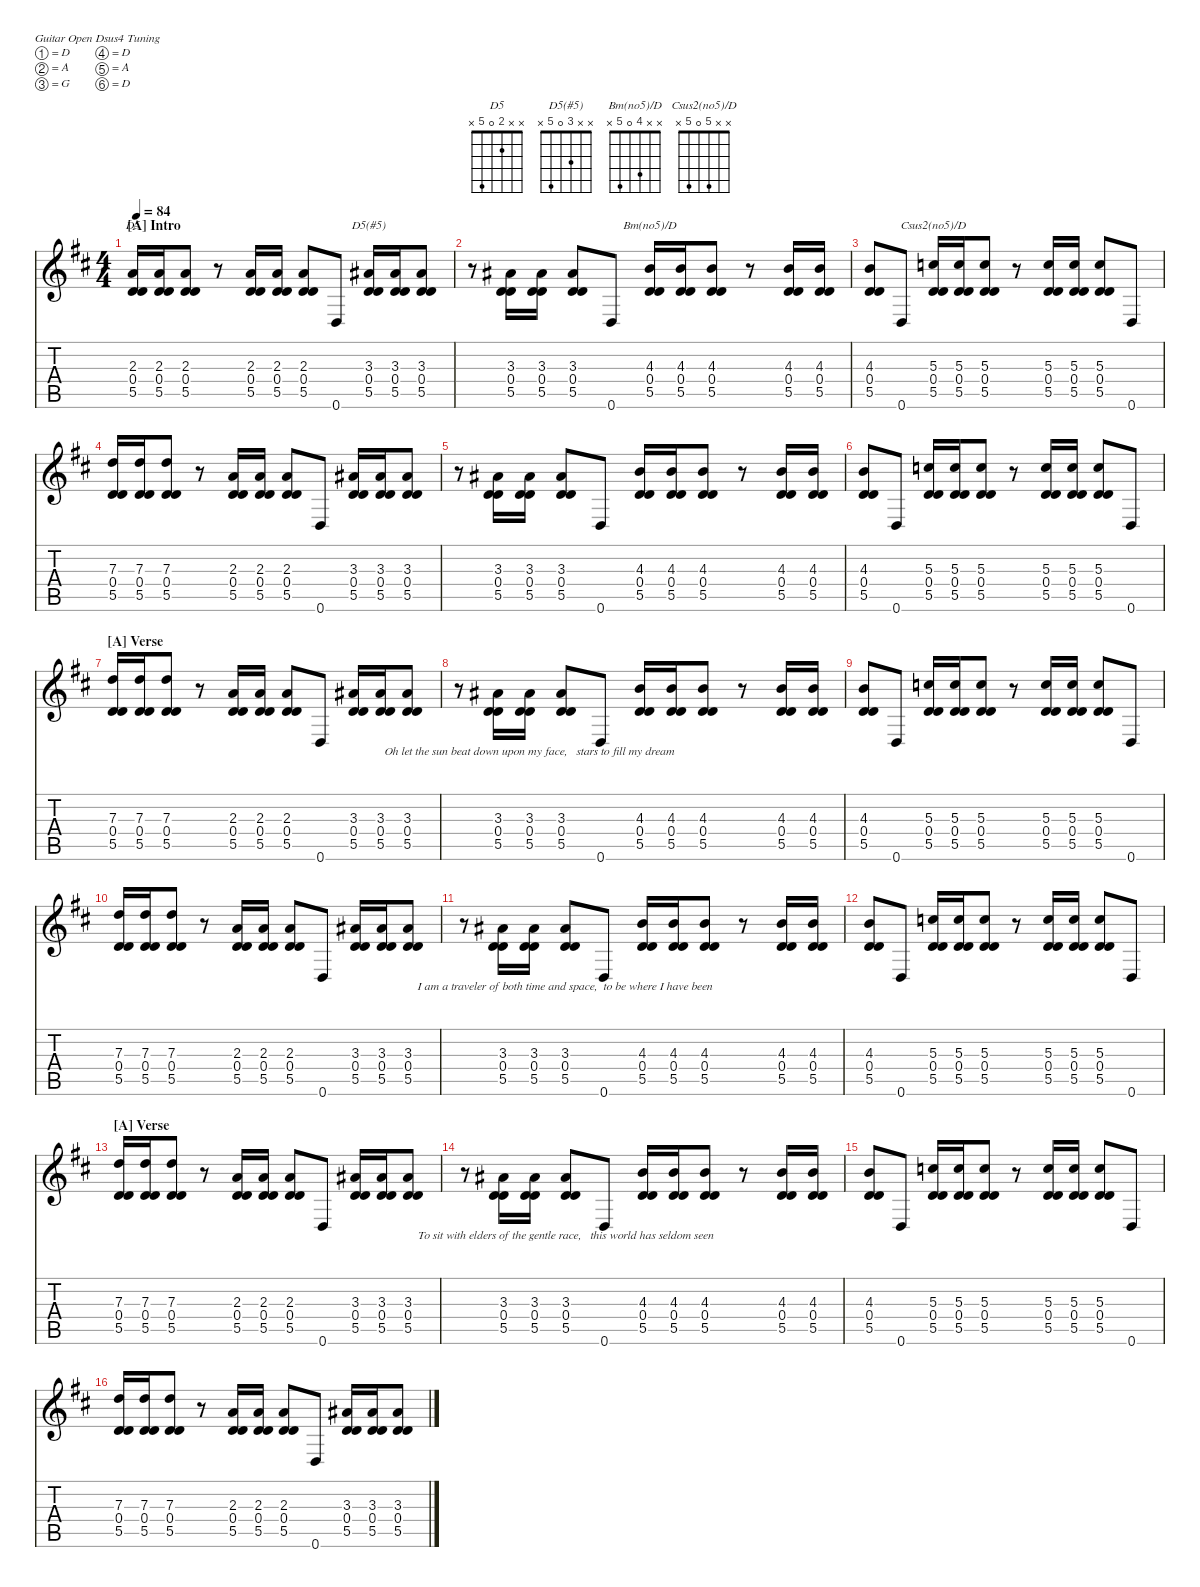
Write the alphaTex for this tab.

\hideDynamics
\bracketExtendMode nobrackets
\singleTrackTrackNamePolicy hidden
\multiTrackTrackNamePolicy hidden
\otherSystemsTrackNameOrientation horizontal
\track ("Dadgad" "E-Gt") {solo instrument distortionguitar}
\staff {score tabs}
\tuning (D4 A3 G3 D3 A2 D2)
\chord ("D5" x x 2 0 5 x) {showfingering false}
\chord ("D5(#5)" x x 3 0 5 x) {showfingering false}
\chord ("Bm(no5)/D" x x 4 0 5 x) {showfingering false}
\chord ("Csus2(no5)/D" x x 5 0 5 x) {showfingering false}
\ts (4 4)
\beaming (8 2 2 2 2)
\section ("A" "Intro")
\tempo 84
\clef g2
\scale
0.38829
\ks d
(2.3{acc forcenatural} 0.4{acc forcenatural} 5.5{acc forcenatural}).16{ch "D5" dy f instrument distortionguitar beam Up} (2.3{acc forcenatural} 0.4{acc forcenatural} 5.5{acc forcenatural}).16{beam Up} (2.3{acc forcenatural} 0.4{acc forcenatural} 5.5{acc forcenatural}).8{beam Up} r.8{beam Up} (2.3{acc forcenatural} 0.4{acc forcenatural} 5.5{acc forcenatural}).16{beam Up} (2.3{acc forcenatural} 0.4{acc forcenatural} 5.5{acc forcenatural}).16{beam Up} (2.3{acc forcenatural} 5.5{acc forcenatural} 0.4{acc forcenatural}).8{beam Up} 0.6{acc forcenatural}.8{beam Up} (3.3{acc #} 0.4{acc forcenatural} 5.5{acc forcenatural}).16{ch "D5(#5)" beam Up} (3.3{acc #} 0.4{acc forcenatural} 5.5{acc forcenatural}).16{beam Up} (3.3{acc #} 0.4{acc forcenatural} 5.5{acc forcenatural}).8{beam Up} |
\scale
0.312789 r.8{beam Down} (3.3{acc #} 0.4{acc forcenatural} 5.5{acc forcenatural}).16{beam Up} (3.3{acc #} 0.4{acc forcenatural} 5.5{acc forcenatural}).16{beam Up} (3.3{acc #} 0.4{acc forcenatural} 5.5{acc forcenatural}).8{beam Up} 0.6{acc forcenatural}.8{beam Up} (4.3{acc forcenatural} 0.4{acc forcenatural} 5.5{acc forcenatural}).16{ch "Bm(no5)/D" beam Up} (4.3{acc forcenatural} 0.4{acc forcenatural} 5.5{acc forcenatural}).16{beam Up} (4.3{acc forcenatural} 0.4{acc forcenatural} 5.5{acc forcenatural}).8{beam Up} r.8{beam Up} (4.3{acc forcenatural} 0.4{acc forcenatural} 5.5{acc forcenatural}).16{beam Up} (4.3{acc forcenatural} 0.4{acc forcenatural} 5.5{acc forcenatural}).16{beam Up} |
\scale
0.298921 (4.3{acc forcenatural} 0.4{acc forcenatural} 5.5{acc forcenatural}).8{beam Up} 0.6{acc forcenatural}.8{beam Up} (5.3{acc forcenatural} 0.4{acc forcenatural} 5.5{acc forcenatural}).16{ch "Csus2(no5)/D" beam Up} (5.3{acc forcenatural} 0.4{acc forcenatural} 5.5{acc forcenatural}).16{beam Up} (5.3{acc forcenatural} 0.4{acc forcenatural} 5.5{acc forcenatural}).8{beam Up} r.8{beam Up} (5.3{acc forcenatural} 0.4{acc forcenatural} 5.5{acc forcenatural}).16{beam Up} (5.3{acc forcenatural} 0.4{acc forcenatural} 5.5{acc forcenatural}).16{beam Up} (5.3{acc forcenatural} 0.4{acc forcenatural} 5.5{acc forcenatural}).8{beam Up} 0.6{acc forcenatural}.8{beam Up} |
\scale
0.338333 (7.3{acc forcenatural} 0.4{acc forcenatural} 5.5{acc forcenatural}).16{beam Up} (7.3{acc forcenatural} 0.4{acc forcenatural} 5.5{acc forcenatural}).16{beam Up} (7.3{acc forcenatural} 0.4{acc forcenatural} 5.5{acc forcenatural}).8{beam Up} r.8{beam Up} (2.3{acc forcenatural} 0.4{acc forcenatural} 5.5{acc forcenatural}).16{beam Up} (2.3{acc forcenatural} 0.4{acc forcenatural} 5.5{acc forcenatural}).16{beam Up} (2.3{acc forcenatural} 0.4{acc forcenatural} 5.5{acc forcenatural}).8{beam Up} 0.6{acc forcenatural}.8{beam Up} (3.3{acc #} 0.4{acc forcenatural} 5.5{acc forcenatural}).16{beam Up} (3.3{acc #} 0.4{acc forcenatural} 5.5{acc forcenatural}).16{beam Up} (3.3{acc #} 0.4{acc forcenatural} 5.5{acc forcenatural}).8{beam Up} |
\scale
0.338333 r.8{beam Down} (3.3{acc #} 0.4{acc forcenatural} 5.5{acc forcenatural}).16{beam Up} (3.3{acc #} 0.4{acc forcenatural} 5.5{acc forcenatural}).16{beam Up} (3.3{acc #} 0.4{acc forcenatural} 5.5{acc forcenatural}).8{beam Up} 0.6{acc forcenatural}.8{beam Up} (4.3{acc forcenatural} 0.4{acc forcenatural} 5.5{acc forcenatural}).16{beam Up} (4.3{acc forcenatural} 0.4{acc forcenatural} 5.5{acc forcenatural}).16{beam Up} (4.3{acc forcenatural} 0.4{acc forcenatural} 5.5{acc forcenatural}).8{beam Up} r.8{beam Up} (4.3{acc forcenatural} 0.4{acc forcenatural} 5.5{acc forcenatural}).16{beam Up} (4.3{acc forcenatural} 0.4{acc forcenatural} 5.5{acc forcenatural}).16{beam Up} |
\scale
0.323333 (4.3{acc forcenatural} 0.4{acc forcenatural} 5.5{acc forcenatural}).8{beam Up} 0.6{acc forcenatural}.8{beam Up} (5.3{acc forcenatural} 0.4{acc forcenatural} 5.5{acc forcenatural}).16{beam Up} (5.3{acc forcenatural} 0.4{acc forcenatural} 5.5{acc forcenatural}).16{beam Up} (5.3{acc forcenatural} 0.4{acc forcenatural} 5.5{acc forcenatural}).8{beam Up} r.8{beam Up} (5.3{acc forcenatural} 0.4{acc forcenatural} 5.5{acc forcenatural}).16{beam Up} (5.3{acc forcenatural} 0.4{acc forcenatural} 5.5{acc forcenatural}).16{beam Up} (5.3{acc forcenatural} 0.4{acc forcenatural} 5.5{acc forcenatural}).8{beam Up} 0.6{acc forcenatural}.8{beam Up} |
\section ("A" "Verse")
\scale
0.338333 (7.3{acc forcenatural} 0.4{acc forcenatural} 5.5{acc forcenatural}).16{beam Up} (7.3{acc forcenatural} 0.4{acc forcenatural} 5.5{acc forcenatural}).16{beam Up} (7.3{acc forcenatural} 0.4{acc forcenatural} 5.5{acc forcenatural}).8{beam Up} r.8{beam Up} (2.3{acc forcenatural} 0.4{acc forcenatural} 5.5{acc forcenatural}).16{beam Up} (2.3{acc forcenatural} 0.4{acc forcenatural} 5.5{acc forcenatural}).16{beam Up} (2.3{acc forcenatural} 0.4{acc forcenatural} 5.5{acc forcenatural}).8{beam Up} 0.6{acc forcenatural}.8{beam Up} (3.3{acc #} 0.4{acc forcenatural} 5.5{acc forcenatural}).16{beam Up} (3.3{acc #} 0.4{acc forcenatural} 5.5{acc forcenatural}).16{beam Up} (3.3{acc #} 0.4{acc forcenatural} 5.5{acc forcenatural}).8{beam Up} |
\scale
0.338333 r.8{beam Down} (3.3{acc #} 0.4{acc forcenatural} 5.5{acc forcenatural}).16{beam Up} (3.3{acc #} 0.4{acc forcenatural} 5.5{acc forcenatural}).16{lyrics (0 "Oh let the sun beat down upon my face,   stars to fill my dream") lyrics (1 "") lyrics (2 "") lyrics (3 "") lyrics (4 "") beam Up} (3.3{acc #} 0.4{acc forcenatural} 5.5{acc forcenatural}).8{beam Up} 0.6{acc forcenatural}.8{beam Up} (4.3{acc forcenatural} 0.4{acc forcenatural} 5.5{acc forcenatural}).16{beam Up} (4.3{acc forcenatural} 0.4{acc forcenatural} 5.5{acc forcenatural}).16{beam Up} (4.3{acc forcenatural} 0.4{acc forcenatural} 5.5{acc forcenatural}).8{beam Up} r.8{beam Up} (4.3{acc forcenatural} 0.4{acc forcenatural} 5.5{acc forcenatural}).16{beam Up} (4.3{acc forcenatural} 0.4{acc forcenatural} 5.5{acc forcenatural}).16{beam Up} |
\scale
0.323333 (4.3{acc forcenatural} 0.4{acc forcenatural} 5.5{acc forcenatural}).8{beam Up} 0.6{acc forcenatural}.8{beam Up} (5.3{acc forcenatural} 0.4{acc forcenatural} 5.5{acc forcenatural}).16{beam Up} (5.3{acc forcenatural} 0.4{acc forcenatural} 5.5{acc forcenatural}).16{beam Up} (5.3{acc forcenatural} 0.4{acc forcenatural} 5.5{acc forcenatural}).8{beam Up} r.8{beam Up} (5.3{acc forcenatural} 0.4{acc forcenatural} 5.5{acc forcenatural}).16{beam Up} (5.3{acc forcenatural} 0.4{acc forcenatural} 5.5{acc forcenatural}).16{beam Up} (5.3{acc forcenatural} 0.4{acc forcenatural} 5.5{acc forcenatural}).8{beam Up} 0.6{acc forcenatural}.8{beam Up} |
\scale
0.338333 (7.3{acc forcenatural} 0.4{acc forcenatural} 5.5{acc forcenatural}).16{beam Up} (7.3{acc forcenatural} 0.4{acc forcenatural} 5.5{acc forcenatural}).16{beam Up} (7.3{acc forcenatural} 0.4{acc forcenatural} 5.5{acc forcenatural}).8{beam Up} r.8{beam Up} (2.3{acc forcenatural} 0.4{acc forcenatural} 5.5{acc forcenatural}).16{beam Up} (2.3{acc forcenatural} 0.4{acc forcenatural} 5.5{acc forcenatural}).16{beam Up} (2.3{acc forcenatural} 0.4{acc forcenatural} 5.5{acc forcenatural}).8{beam Up} 0.6{acc forcenatural}.8{beam Up} (3.3{acc #} 0.4{acc forcenatural} 5.5{acc forcenatural}).16{beam Up} (3.3{acc #} 0.4{acc forcenatural} 5.5{acc forcenatural}).16{beam Up} (3.3{acc #} 0.4{acc forcenatural} 5.5{acc forcenatural}).8{beam Up} |
\scale
0.338333 r.8{beam Down} (3.3{acc #} 0.4{acc forcenatural} 5.5{acc forcenatural}).16{beam Up} (3.3{acc #} 0.4{acc forcenatural} 5.5{acc forcenatural}).16{beam Up} (3.3{acc #} 0.4{acc forcenatural} 5.5{acc forcenatural}).8{lyrics (0 "I am a traveler of both time and space,  to be where I have been     ") lyrics (1 "") lyrics (2 "") lyrics (3 "") lyrics (4 "") beam Up} 0.6{acc forcenatural}.8{beam Up} (4.3{acc forcenatural} 0.4{acc forcenatural} 5.5{acc forcenatural}).16{beam Up} (4.3{acc forcenatural} 0.4{acc forcenatural} 5.5{acc forcenatural}).16{beam Up} (4.3{acc forcenatural} 0.4{acc forcenatural} 5.5{acc forcenatural}).8{beam Up} r.8{beam Up} (4.3{acc forcenatural} 0.4{acc forcenatural} 5.5{acc forcenatural}).16{beam Up} (4.3{acc forcenatural} 0.4{acc forcenatural} 5.5{acc forcenatural}).16{beam Up} |
\scale
0.323333 (4.3{acc forcenatural} 0.4{acc forcenatural} 5.5{acc forcenatural}).8{beam Up} 0.6{acc forcenatural}.8{beam Up} (5.3{acc forcenatural} 0.4{acc forcenatural} 5.5{acc forcenatural}).16{beam Up} (5.3{acc forcenatural} 0.4{acc forcenatural} 5.5{acc forcenatural}).16{beam Up} (5.3{acc forcenatural} 0.4{acc forcenatural} 5.5{acc forcenatural}).8{beam Up} r.8{beam Up} (5.3{acc forcenatural} 0.4{acc forcenatural} 5.5{acc forcenatural}).16{beam Up} (5.3{acc forcenatural} 0.4{acc forcenatural} 5.5{acc forcenatural}).16{beam Up} (5.3{acc forcenatural} 0.4{acc forcenatural} 5.5{acc forcenatural}).8{beam Up} 0.6{acc forcenatural}.8{beam Up} |
\section ("A" "Verse")
\scale
0.338333 (7.3{acc forcenatural} 0.4{acc forcenatural} 5.5{acc forcenatural}).16{beam Up} (7.3{acc forcenatural} 0.4{acc forcenatural} 5.5{acc forcenatural}).16{beam Up} (7.3{acc forcenatural} 0.4{acc forcenatural} 5.5{acc forcenatural}).8{beam Up} r.8{beam Up} (2.3{acc forcenatural} 0.4{acc forcenatural} 5.5{acc forcenatural}).16{beam Up} (2.3{acc forcenatural} 0.4{acc forcenatural} 5.5{acc forcenatural}).16{beam Up} (2.3{acc forcenatural} 0.4{acc forcenatural} 5.5{acc forcenatural}).8{beam Up} 0.6{acc forcenatural}.8{beam Up} (3.3{acc #} 0.4{acc forcenatural} 5.5{acc forcenatural}).16{beam Up} (3.3{acc #} 0.4{acc forcenatural} 5.5{acc forcenatural}).16{beam Up} (3.3{acc #} 0.4{acc forcenatural} 5.5{acc forcenatural}).8{beam Up} |
\scale
0.338333 r.8{beam Down} (3.3{acc #} 0.4{acc forcenatural} 5.5{acc forcenatural}).16{beam Up} (3.3{acc #} 0.4{acc forcenatural} 5.5{acc forcenatural}).16{beam Up} (3.3{acc #} 0.4{acc forcenatural} 5.5{acc forcenatural}).8{lyrics (0 "To sit with elders of the gentle race,   this world has seldom seen") lyrics (1 "") lyrics (2 "") lyrics (3 "") lyrics (4 "") beam Up} 0.6{acc forcenatural}.8{beam Up} (4.3{acc forcenatural} 0.4{acc forcenatural} 5.5{acc forcenatural}).16{beam Up} (4.3{acc forcenatural} 0.4{acc forcenatural} 5.5{acc forcenatural}).16{beam Up} (4.3{acc forcenatural} 0.4{acc forcenatural} 5.5{acc forcenatural}).8{beam Up} r.8{beam Up} (4.3{acc forcenatural} 0.4{acc forcenatural} 5.5{acc forcenatural}).16{beam Up} (4.3{acc forcenatural} 0.4{acc forcenatural} 5.5{acc forcenatural}).16{beam Up} |
\scale
0.323333 (4.3{acc forcenatural} 0.4{acc forcenatural} 5.5{acc forcenatural}).8{beam Up} 0.6{acc forcenatural}.8{beam Up} (5.3{acc forcenatural} 0.4{acc forcenatural} 5.5{acc forcenatural}).16{beam Up} (5.3{acc forcenatural} 0.4{acc forcenatural} 5.5{acc forcenatural}).16{beam Up} (5.3{acc forcenatural} 0.4{acc forcenatural} 5.5{acc forcenatural}).8{beam Up} r.8{beam Up} (5.3{acc forcenatural} 0.4{acc forcenatural} 5.5{acc forcenatural}).16{beam Up} (5.3{acc forcenatural} 0.4{acc forcenatural} 5.5{acc forcenatural}).16{beam Up} (5.3{acc forcenatural} 0.4{acc forcenatural} 5.5{acc forcenatural}).8{beam Up} 0.6{acc forcenatural}.8{beam Up} |
\scale
0.333333 (7.3{acc forcenatural} 0.4{acc forcenatural} 5.5{acc forcenatural}).16{beam Up} (7.3{acc forcenatural} 0.4{acc forcenatural} 5.5{acc forcenatural}).16{beam Up} (7.3{acc forcenatural} 0.4{acc forcenatural} 5.5{acc forcenatural}).8{beam Up} r.8{beam Up} (2.3{acc forcenatural} 0.4{acc forcenatural} 5.5{acc forcenatural}).16{beam Up} (2.3{acc forcenatural} 0.4{acc forcenatural} 5.5{acc forcenatural}).16{beam Up} (2.3{acc forcenatural} 0.4{acc forcenatural} 5.5{acc forcenatural}).8{beam Up} 0.6{acc forcenatural}.8{beam Up} (3.3{acc #} 0.4{acc forcenatural} 5.5{acc forcenatural}).16{beam Up} (3.3{acc #} 0.4{acc forcenatural} 5.5{acc forcenatural}).16{beam Up} (3.3{acc #} 0.4{acc forcenatural} 5.5{acc forcenatural}).8{beam Up}
